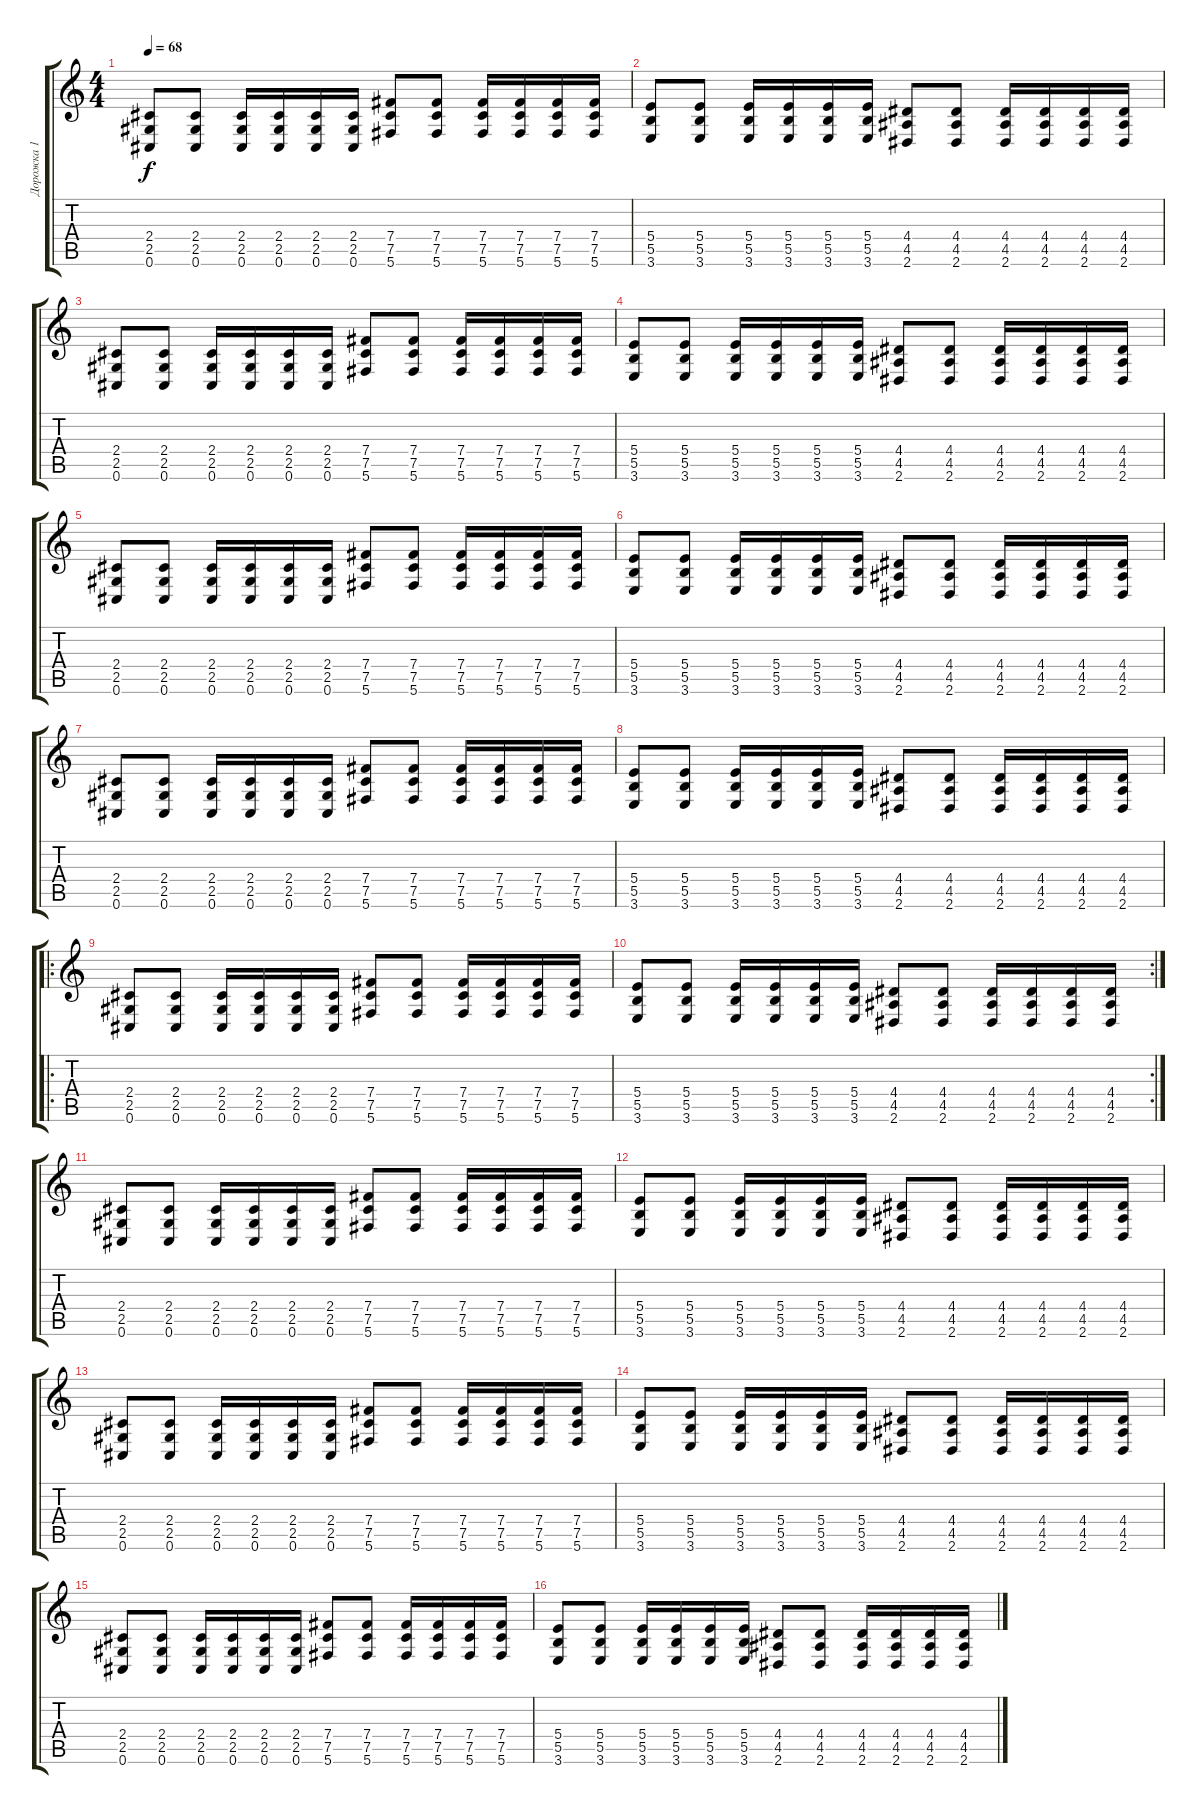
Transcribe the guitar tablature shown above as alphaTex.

\track ("Дорожка 1" "Дорожка 1") {instrument overdrivenguitar}
\staff {score tabs}
\tuning (Db4 Ab3 E3 B2 Gb2 Db2) {hide}
\ts (4 4)
\tempo 68
\clef g2
\ks c
(2.4 2.5 0.6).8{dy f} (2.4 2.5 0.6).8 (2.4 2.5 0.6).16 (2.4 2.5 0.6).16 (2.4 2.5 0.6).16 (2.4 2.5 0.6).16 (7.4 7.5 5.6).8 (7.4 7.5 5.6).8 (7.4 7.5 5.6).16 (7.4 7.5 5.6).16 (7.4 7.5 5.6).16 (7.4 7.5 5.6).16 |
(5.4 5.5 3.6).8 (5.4 5.5 3.6).8 (5.4 5.5 3.6).16 (5.4 5.5 3.6).16 (5.4 5.5 3.6).16 (5.4 5.5 3.6).16 (4.4 4.5 2.6).8 (4.4 4.5 2.6).8 (4.4 4.5 2.6).16 (4.4 4.5 2.6).16 (4.4 4.5 2.6).16 (4.4 4.5 2.6).16 |
(2.4 2.5 0.6).8 (2.4 2.5 0.6).8 (2.4 2.5 0.6).16 (2.4 2.5 0.6).16 (2.4 2.5 0.6).16 (2.4 2.5 0.6).16 (7.4 7.5 5.6).8 (7.4 7.5 5.6).8 (7.4 7.5 5.6).16 (7.4 7.5 5.6).16 (7.4 7.5 5.6).16 (7.4 7.5 5.6).16 |
(5.4 5.5 3.6).8 (5.4 5.5 3.6).8 (5.4 5.5 3.6).16 (5.4 5.5 3.6).16 (5.4 5.5 3.6).16 (5.4 5.5 3.6).16 (4.4 4.5 2.6).8 (4.4 4.5 2.6).8 (4.4 4.5 2.6).16 (4.4 4.5 2.6).16 (4.4 4.5 2.6).16 (4.4 4.5 2.6).16 |
(2.4 2.5 0.6).8 (2.4 2.5 0.6).8 (2.4 2.5 0.6).16 (2.4 2.5 0.6).16 (2.4 2.5 0.6).16 (2.4 2.5 0.6).16 (7.4 7.5 5.6).8 (7.4 7.5 5.6).8 (7.4 7.5 5.6).16 (7.4 7.5 5.6).16 (7.4 7.5 5.6).16 (7.4 7.5 5.6).16 |
(5.4 5.5 3.6).8 (5.4 5.5 3.6).8 (5.4 5.5 3.6).16 (5.4 5.5 3.6).16 (5.4 5.5 3.6).16 (5.4 5.5 3.6).16 (4.4 4.5 2.6).8 (4.4 4.5 2.6).8 (4.4 4.5 2.6).16 (4.4 4.5 2.6).16 (4.4 4.5 2.6).16 (4.4 4.5 2.6).16 |
(2.4 2.5 0.6).8 (2.4 2.5 0.6).8 (2.4 2.5 0.6).16 (2.4 2.5 0.6).16 (2.4 2.5 0.6).16 (2.4 2.5 0.6).16 (7.4 7.5 5.6).8 (7.4 7.5 5.6).8 (7.4 7.5 5.6).16 (7.4 7.5 5.6).16 (7.4 7.5 5.6).16 (7.4 7.5 5.6).16 |
(5.4 5.5 3.6).8 (5.4 5.5 3.6).8 (5.4 5.5 3.6).16 (5.4 5.5 3.6).16 (5.4 5.5 3.6).16 (5.4 5.5 3.6).16 (4.4 4.5 2.6).8 (4.4 4.5 2.6).8 (4.4 4.5 2.6).16 (4.4 4.5 2.6).16 (4.4 4.5 2.6).16 (4.4 4.5 2.6).16 |
\ro
(2.4 2.5 0.6).8 (2.4 2.5 0.6).8 (2.4 2.5 0.6).16 (2.4 2.5 0.6).16 (2.4 2.5 0.6).16 (2.4 2.5 0.6).16 (7.4 7.5 5.6).8 (7.4 7.5 5.6).8 (7.4 7.5 5.6).16 (7.4 7.5 5.6).16 (7.4 7.5 5.6).16 (7.4 7.5 5.6).16 |
\rc 2
(5.4 5.5 3.6).8 (5.4 5.5 3.6).8 (5.4 5.5 3.6).16 (5.4 5.5 3.6).16 (5.4 5.5 3.6).16 (5.4 5.5 3.6).16 (4.4 4.5 2.6).8 (4.4 4.5 2.6).8 (4.4 4.5 2.6).16 (4.4 4.5 2.6).16 (4.4 4.5 2.6).16 (4.4 4.5 2.6).16 |
(2.4 2.5 0.6).8 (2.4 2.5 0.6).8 (2.4 2.5 0.6).16 (2.4 2.5 0.6).16 (2.4 2.5 0.6).16 (2.4 2.5 0.6).16 (7.4 7.5 5.6).8 (7.4 7.5 5.6).8 (7.4 7.5 5.6).16 (7.4 7.5 5.6).16 (7.4 7.5 5.6).16 (7.4 7.5 5.6).16 |
(5.4 5.5 3.6).8 (5.4 5.5 3.6).8 (5.4 5.5 3.6).16 (5.4 5.5 3.6).16 (5.4 5.5 3.6).16 (5.4 5.5 3.6).16 (4.4 4.5 2.6).8 (4.4 4.5 2.6).8 (4.4 4.5 2.6).16 (4.4 4.5 2.6).16 (4.4 4.5 2.6).16 (4.4 4.5 2.6).16 |
(2.4 2.5 0.6).8 (2.4 2.5 0.6).8 (2.4 2.5 0.6).16 (2.4 2.5 0.6).16 (2.4 2.5 0.6).16 (2.4 2.5 0.6).16 (7.4 7.5 5.6).8 (7.4 7.5 5.6).8 (7.4 7.5 5.6).16 (7.4 7.5 5.6).16 (7.4 7.5 5.6).16 (7.4 7.5 5.6).16 |
(5.4 5.5 3.6).8 (5.4 5.5 3.6).8 (5.4 5.5 3.6).16 (5.4 5.5 3.6).16 (5.4 5.5 3.6).16 (5.4 5.5 3.6).16 (4.4 4.5 2.6).8 (4.4 4.5 2.6).8 (4.4 4.5 2.6).16 (4.4 4.5 2.6).16 (4.4 4.5 2.6).16 (4.4 4.5 2.6).16 |
(2.4 2.5 0.6).8 (2.4 2.5 0.6).8 (2.4 2.5 0.6).16 (2.4 2.5 0.6).16 (2.4 2.5 0.6).16 (2.4 2.5 0.6).16 (7.4 7.5 5.6).8 (7.4 7.5 5.6).8 (7.4 7.5 5.6).16 (7.4 7.5 5.6).16 (7.4 7.5 5.6).16 (7.4 7.5 5.6).16 |
(5.4 5.5 3.6).8 (5.4 5.5 3.6).8 (5.4 5.5 3.6).16 (5.4 5.5 3.6).16 (5.4 5.5 3.6).16 (5.4 5.5 3.6).16 (4.4 4.5 2.6).8 (4.4 4.5 2.6).8 (4.4 4.5 2.6).16 (4.4 4.5 2.6).16 (4.4 4.5 2.6).16 (4.4 4.5 2.6).16
